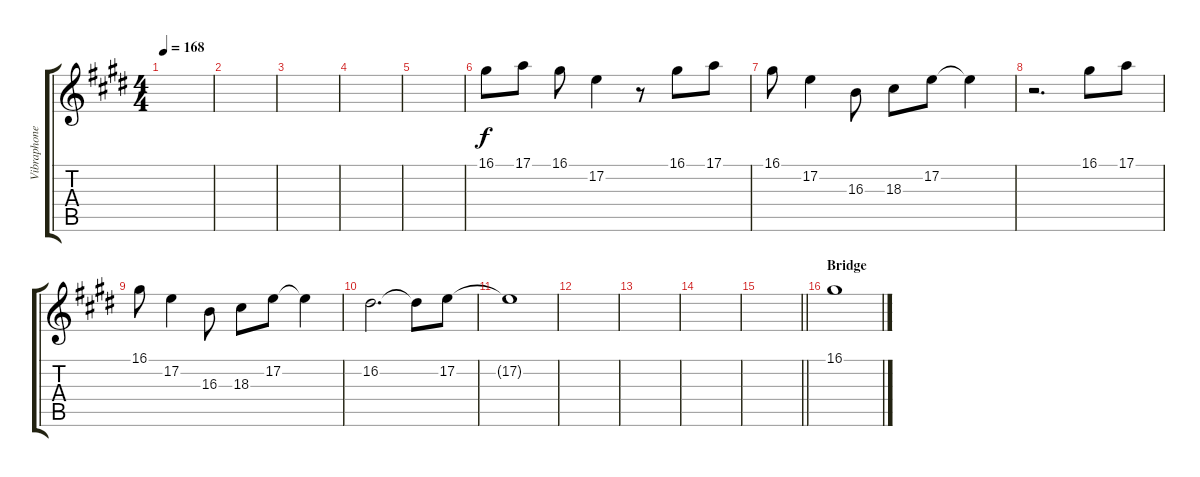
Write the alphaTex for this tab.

\track ("Vibraphone" "Vibraphone") {instrument vibraphone}
\staff {score tabs}
\tuning (E4 B3 G3 D3 A2 E2) {hide}
\ts (4 4)
\tempo 168
\clef g2
\ks e
|
|
|
|
|
16.1.8 17.1.8 16.1.8 17.2.4 r.8 16.1.8 17.1.8 |
16.1.8 17.2.4 16.3.8 18.3.8 17.2.8 17.2{t}.4 |
r.2{d} 16.1.8 17.1.8 |
16.1.8 17.2.4 16.3.8 18.3.8 17.2.8 17.2{t}.4 |
16.2.2{d} 16.2{t}.8 17.2.8 |
17.2{t}.1 |
|
|
|
\barLineRight lightlight
|
\section ("" "Bridge")
16.1.1
